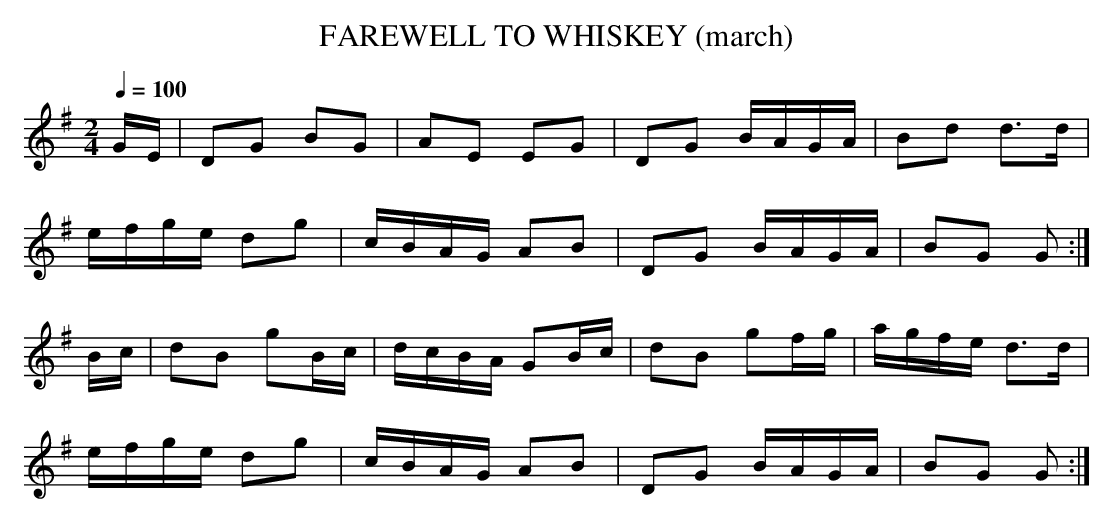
X:1
T:FAREWELL TO WHISKEY (march)
Q:1/4=100
M:2/4
L:1/16
K:G
GE|D2G2 B2G2|A2E2 E2G2|D2G2 BAGA|B2d2 d3d|
efge d2g2|cBAG A2B2|D2G2 BAGA|B2G2 G2:|
Bc|d2B2 g2Bc|dcBA G2Bc|d2B2 g2fg|agfe d3d|
efge d2g2|cBAG A2B2|D2G2 BAGA|B2G2 G2:|
